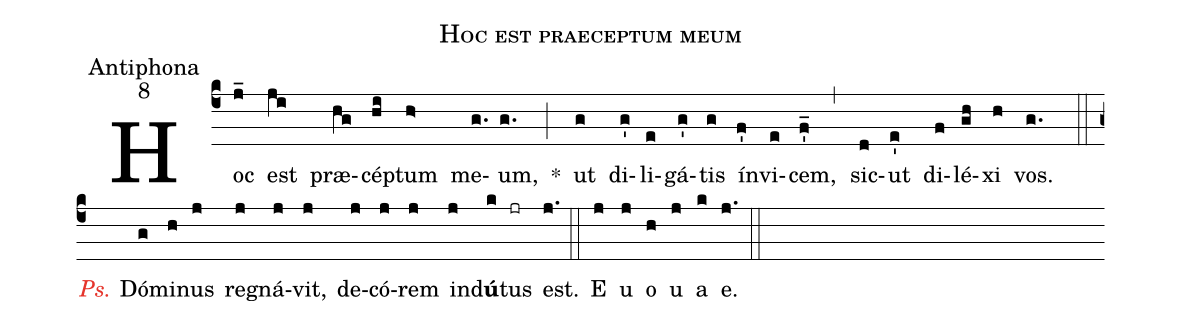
name:Hoc est praeceptum meum;
office-part:Antiphona;
mode:8;
%%
(c4) Hoc(j_) est(ji) præ(hg)cé(hi)ptum(h>) me(g.)um,(g.) *(;) ut(g) di(g')li(e)gá(g')tis(g) ín(f')vi(e)cem,(f_') (,) sic(d)ut(e') di(f)lé(gh)xi(h) vos.(g.) (::)
<i><c>Ps.</c></i>
Dó(g)mi(h)nus(j) re(j)gná(j)vit,(j) de(j)có(j)rem(j) ind(j)<b>ú</b>(k)tus(jr) est.(j.) (::)
<eu>E(j) u(j) o(h) u(j) a(k) e.(j.) </eu>(::)
